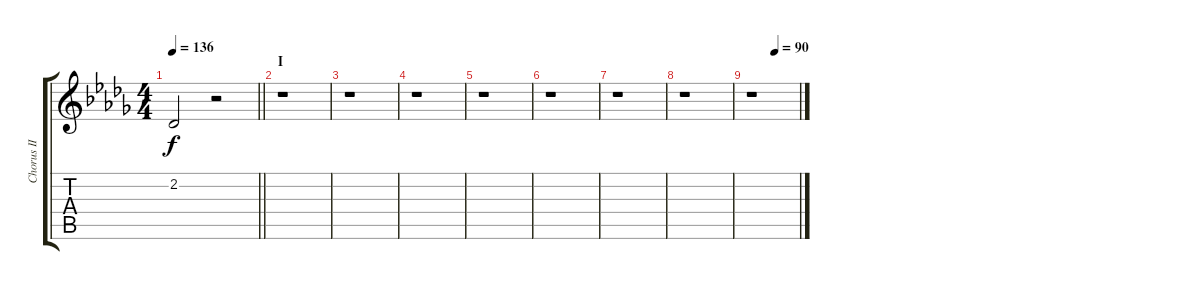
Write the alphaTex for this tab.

\track ("Chorus II" "Chorus II") {instrument voiceoohs}
\staff {score tabs}
\tuning (E4 B3 G3 D3 A2 E2) {hide}
\ts (4 4)
\tempo 136
\clef g2
\barLineRight lightlight
\ks db
2.2{t}.2{dy f} r.2 |
\section ("" "I")
r.1 |
r.1 |
r.1 |
r.1 |
r.1 |
r.1 |
r.1 |
\tempo (90 0.5)
r.1
